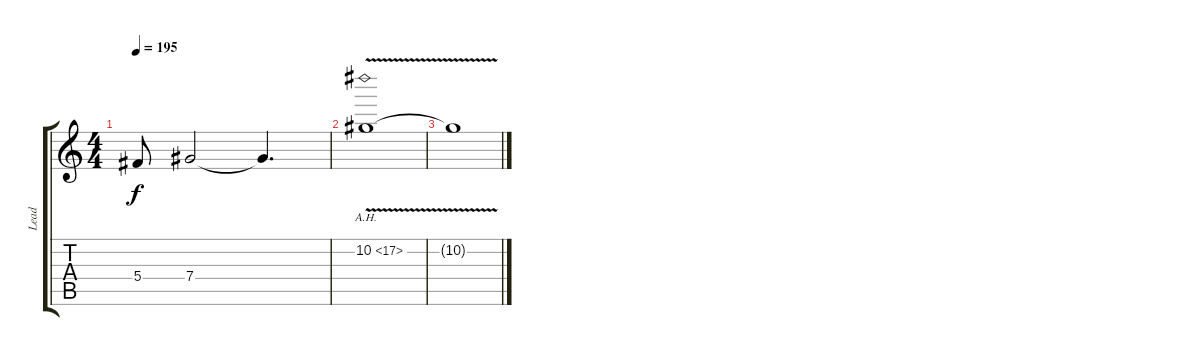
\track ("Lead" "Lead") {instrument distortionguitar}
\staff {score tabs}
\tuning (Eb4 Bb3 Gb3 Db3 Ab2 Eb2) {hide}
\ts (4 4)
\tempo 195
\clef g2
\ks c
5.4.8{dy f} 7.4.2 7.4{t}.4{d} |
10.2{ah 7 v}.1 |
10.2{t}.1
